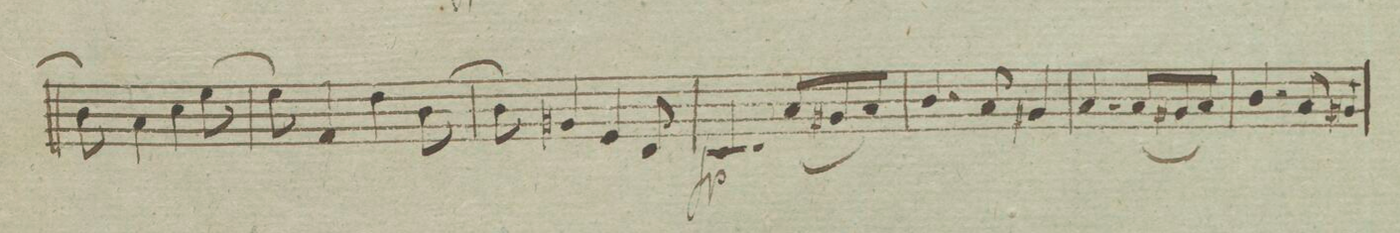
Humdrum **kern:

**kern	**dynam
*I"Violino. 1mo	*
*clefG2	*
*k[]	*
*M3/4	*
8b\]	.
4a\	.
4cc\	.
[8ee\	.
=78	=78
8ee\]	.
4f/	.
4dd\	.
[8b\	.
=79	=79
8b\]	.
4g#X/	.
4e/	.
8d/	.
=80	=80
4.c/	fp
(8a/L	.
8g#X/	.
8a/J)	.
=81	=81
4.b/	.
8a/	.
4g#X/	.
=82	=82
4.a/	.
(8a/L	.
8g#X/	.
8a/J)	.
=83	=83
4.b/	.
8a/	.
4g#X/	.
=84	=84
*-	*-
